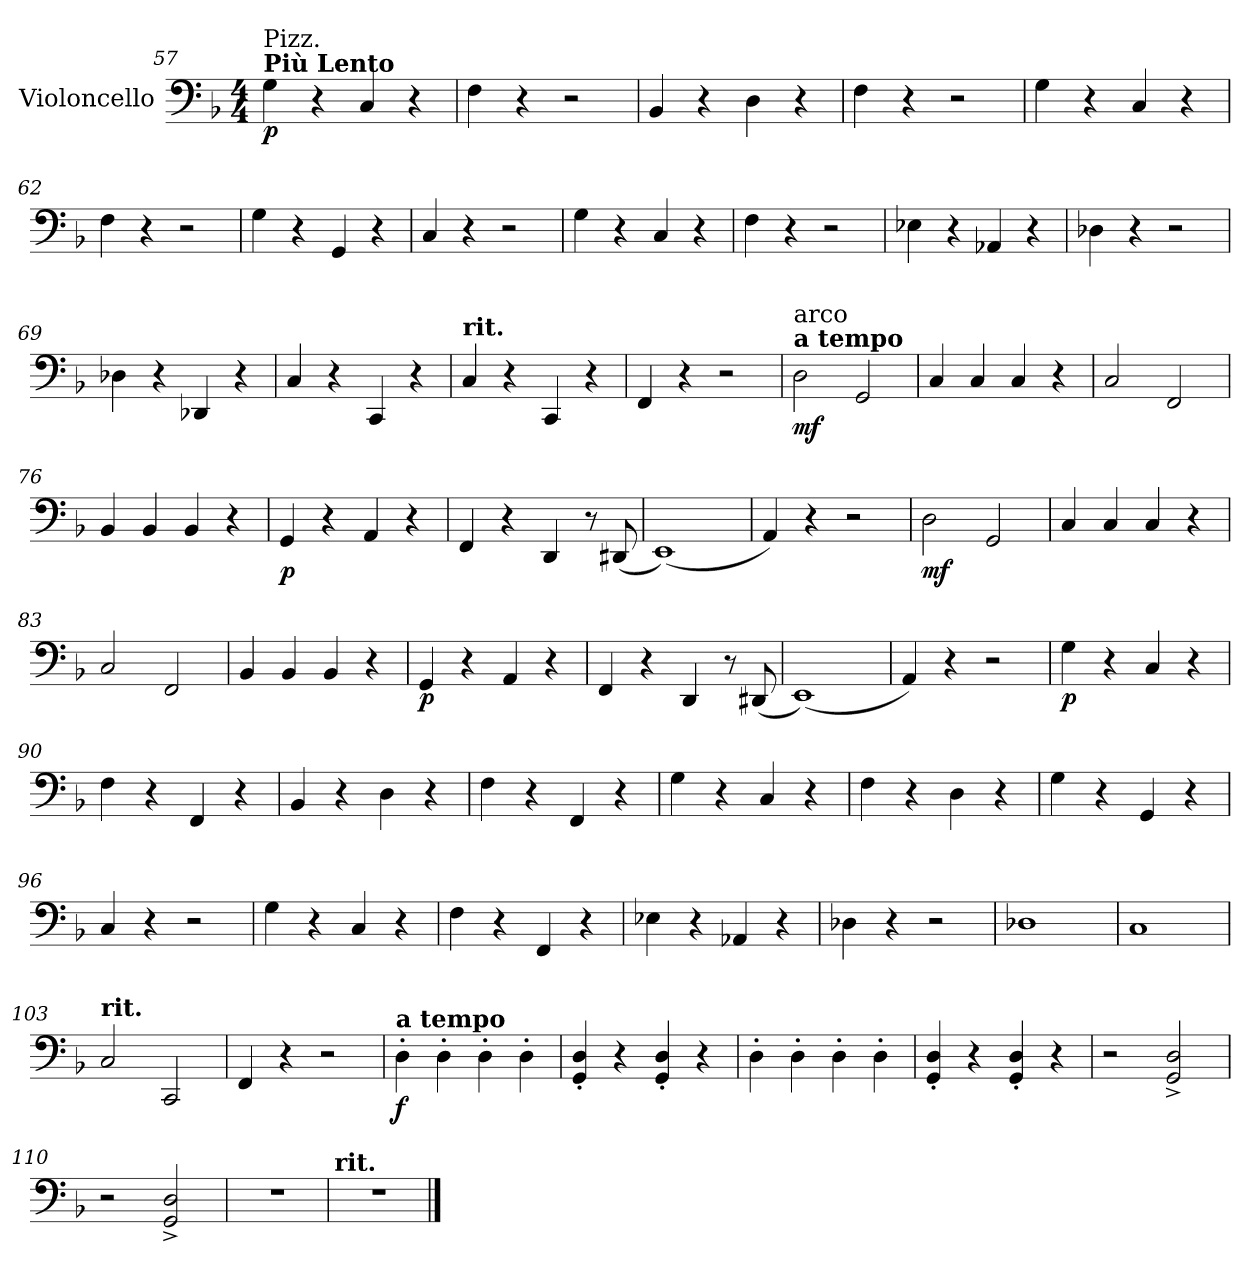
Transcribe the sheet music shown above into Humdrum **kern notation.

**kern	**dynam
*part1	*part1
*staff1	*staff1
*I"Violoncello	*
*I'Vc	*
!!LO:PB:g=z
*clefF4	*
*k[b-]	*
*M4/4	*
=57	=57
!LO:TX:a:B:t=Più Lento	!
!LO:TX:a:t=Pizz.	!
!	!LO:DY:b
4G\	p
4r	.
4C/	.
4r	.
=58	=58
4F\	.
4r	.
2r	.
=59	=59
4BB-/	.
4r	.
4D\	.
4r	.
=60	=60
4F\	.
4r	.
2r	.
=61	=61
4G\	.
4r	.
4C/	.
4r	.
=62	=62
4F\	.
4r	.
2r	.
!!LO:LB:g=z
=63	=63
4G\	.
4r	.
4GG/	.
4r	.
=64	=64
4C/	.
4r	.
2r	.
=65	=65
4G\	.
4r	.
4C/	.
4r	.
=66	=66
4F\	.
4r	.
2r	.
=67	=67
4E-X\	.
4r	.
4AA-X/	.
4r	.
=68	=68
4D-X\	.
4r	.
2r	.
!!LO:LB:g=z
=69	=69
4D-X\	.
4r	.
4DD-X/	.
4r	.
=70	=70
4C/	.
4r	.
4CC/	.
4r	.
=71	=71
!LO:TX:a:B:t=rit.	!
4C/	.
4r	.
4CC/	.
4r	.
=72	=72
4FF/	.
4r	.
2r	.
=73	=73
!LO:TX:a:B:t=a tempo	!
!LO:TX:a:t=arco	!
!	!LO:DY:b
2D\	mf
2GG/	.
=74	=74
4C/	.
4C/	.
4C/	.
4r	.
=75	=75
2C/	.
2FF/	.
!!LO:LB:g=z
=76	=76
4BB-/	.
4BB-/	.
4BB-/	.
4r	.
=77	=77
!	!LO:DY:b
4GG/	p
4r	.
4AA/	.
4r	.
=78	=78
4FF/	.
4r	.
4DD/	.
8r	.
(8DD#X/	.
=79	=79
(1EE)	.
=80	=80
4AA/)	.
4r	.
2r	.
=81	=81
!	!LO:DY:b
2D\	mf
2GG/	.
=82	=82
4C/	.
4C/	.
4C/	.
4r	.
!!LO:LB:g=z
=83	=83
2C/	.
2FF/	.
=84	=84
4BB-/	.
4BB-/	.
4BB-/	.
4r	.
=85	=85
!	!LO:DY:b
4GG/	p
4r	.
4AA/	.
4r	.
!!LO:LB:g=z
=86	=86
4FF/	.
4r	.
4DD/	.
8r	.
(8DD#X/	.
=87	=87
(1EE)	.
=88	=88
4AA/)	.
4r	.
2r	.
=89	=89
!	!LO:DY:b
4G\	p
4r	.
4C/	.
4r	.
=90	=90
4F\	.
4r	.
4FF/	.
4r	.
=91	=91
4BB-/	.
4r	.
4D\	.
4r	.
!!LO:LB:g=z
=92	=92
4F\	.
4r	.
4FF/	.
4r	.
=93	=93
4G\	.
4r	.
4C/	.
4r	.
=94	=94
4F\	.
4r	.
4D\	.
4r	.
=95	=95
4G\	.
4r	.
4GG/	.
4r	.
=96	=96
4C/	.
4r	.
2r	.
=97	=97
4G\	.
4r	.
4C/	.
4r	.
!!LO:LB:g=z
=98	=98
4F\	.
4r	.
4FF/	.
4r	.
=99	=99
4E-X\	.
4r	.
4AA-X/	.
4r	.
=100	=100
4D-X\	.
4r	.
2r	.
=101	=101
1D-X	.
=102	=102
1C	.
=103	=103
!LO:TX:a:B:t=rit.	!
2C/	.
2CC/	.
=104	=104
4FF/	.
4r	.
2r	.
!!LO:LB:g=z
=105	=105
!LO:TX:a:B:t=a tempo	!
!	!LO:DY:b
4D'\	f
4D'\	.
4D'\	.
4D'\	.
=106	=106
4GG/' 4D/'	.
4r	.
4GG/' 4D/'	.
4r	.
=107	=107
4D'\	.
4D'\	.
4D'\	.
4D'\	.
=108	=108
4GG/' 4D/'	.
4r	.
4GG/' 4D/'	.
4r	.
=109	=109
2r	.
2GG/^ 2D/^	.
=110	=110
2r	.
2GG/^ 2D/^	.
=111	=111
1r	.
!!LO:PB:g=z
=112	=112
!LO:TX:a:B:t=rit.	!
1r	.
==	==
*-	*-
